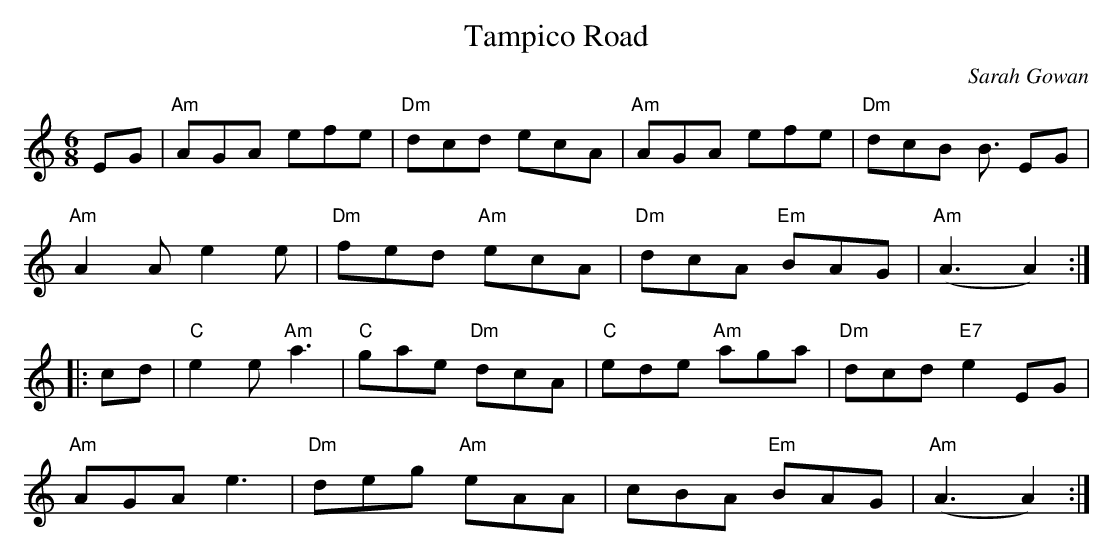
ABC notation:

X:1
T:Tampico Road
C:Sarah Gowan
M:6/8
L:1/16
K:Am
E2G2|"Am"A2G2A2 e2f2e2|"Dm"d2c2d2 e2c2A2|"Am"A2G2A2 e2f2e2|"Dm"d2c2B2 B3 E2G2|
"Am"A4A2e4e2|"Dm"f2e2d2 "Am"e2c2A2|"Dm"d2c2A2 "Em"B2A2G2|"Am"(A6A4):|
|:c2d2|"C"e4e2 "Am"a6|"C"g2a2e2 "Dm"d2c2A2|"C"e2d2e2 "Am"a2g2a2|"Dm"d2c2d2 "E7"e4E2G2|
"Am"A2G2A2e6|"Dm"d2e2g2 "Am"e2A2A2|c2B2A2 "Em"B2A2G2|"Am"(A6A4):|
